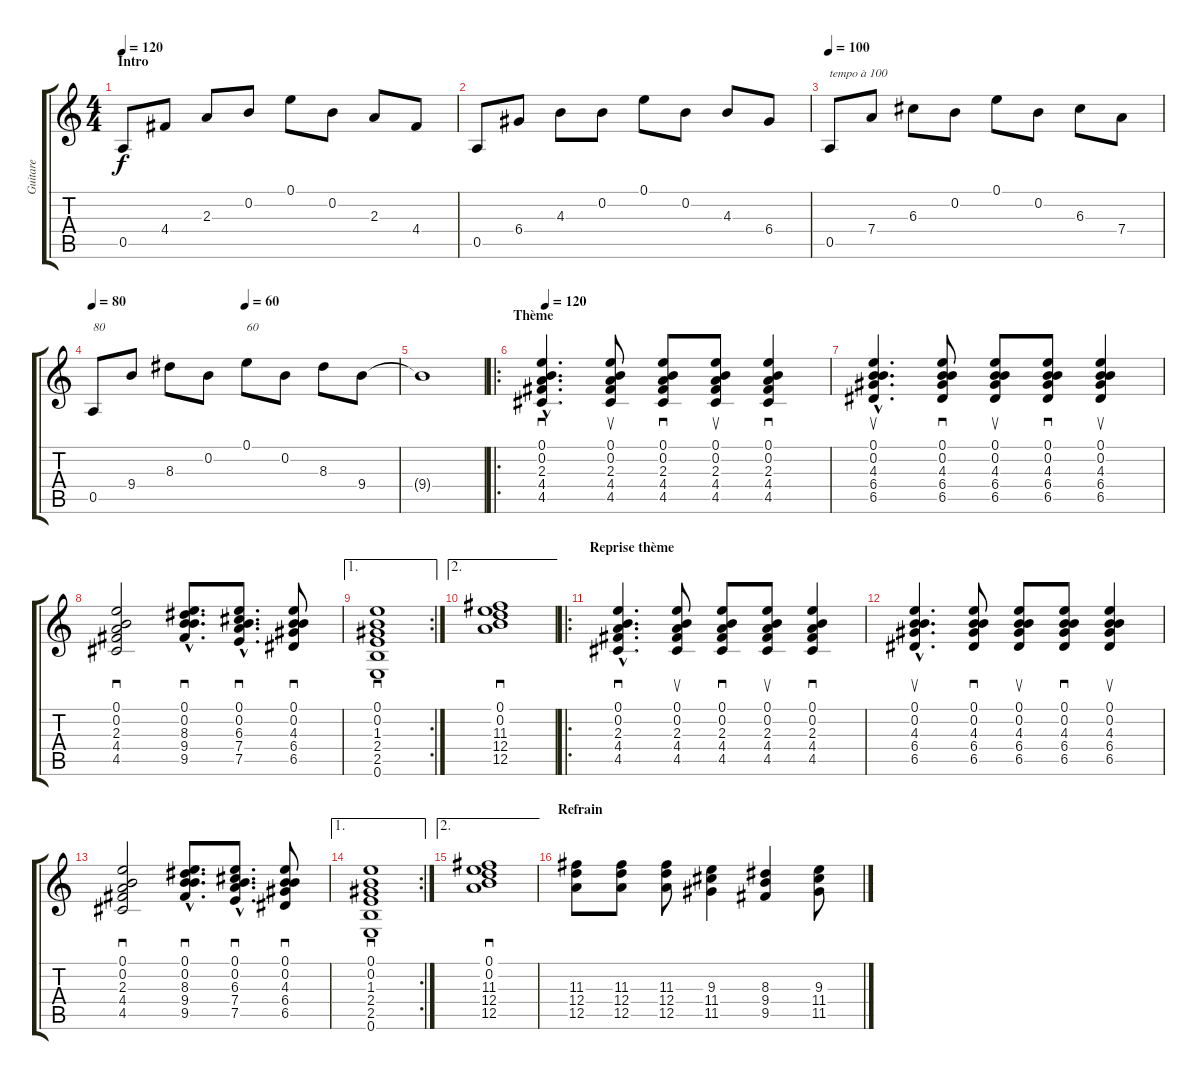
\track ("Guitare" "Guitare") {instrument acousticguitarsteel}
\staff {score tabs}
\tuning (E4 B3 G3 D3 A2 E2) {hide}
\ts (4 4)
\section ("" "Intro")
\tempo 120
\clef g2
\ks c
0.5.8{dy f instrument acousticguitarsteel} 4.4.8 2.3.8 0.2.8 0.1.8 0.2.8 2.3.8 4.4.8 |
0.5.8 6.4.8 4.3.8 0.2.8 0.1.8 0.2.8 4.3.8 6.4.8 |
\tempo 100
0.5.8{txt "tempo à 100"} 7.4.8 6.3.8 0.2.8 0.1.8 0.2.8 6.3.8 7.4.8 |
\tempo 80
\tempo (60 0.5)
0.5.8{txt "80"} 9.4.8 8.3.8 0.2.8 0.1.8{txt "60"} 0.2.8 8.3.8 9.4.8 |
9.4{t}.1 |
\ro
\section ("" "Thème")
\tempo 120
(0.1{hac} 0.2{hac} 2.3{hac} 4.4{hac} 4.5{hac}).4{d sd} (0.1 0.2 2.3 4.4 4.5).8{su} (0.1 0.2 2.3 4.4 4.5).8{sd} (0.1 0.2 2.3 4.4 4.5).8{su} (0.1 0.2 2.3 4.4 4.5).4{sd} |
(0.1{hac} 0.2{hac} 4.3{hac} 6.4{hac} 6.5{hac}).4{d su} (0.1 0.2 4.3 6.4 6.5).8{sd} (0.1 0.2 4.3 6.4 6.5).8{su} (0.1 0.2 4.3 6.4 6.5).8{sd} (0.1 0.2 4.3 6.4 6.5).4{su} |
(0.1 0.2 2.3 4.4 4.5).2{sd} (0.1{hac} 0.2{hac} 8.3{hac} 9.4{hac} 9.5{hac}).8{d sd} (0.1{hac} 0.2{hac} 6.3{hac} 7.4{hac} 7.5{hac}).8{d sd} (0.1 0.2 4.3 6.4 6.5).8{sd} |
\ae 1
\rc 2
(0.1 0.2 1.3 2.4 2.5 0.6).1{sd} |
\ae 2
(0.1 0.2 11.3 12.4 12.5).1{sd} |
\ro
\section ("" "Reprise thème")
(0.1{hac} 0.2{hac} 2.3{hac} 4.4{hac} 4.5{hac}).4{d sd} (0.1 0.2 2.3 4.4 4.5).8{su} (0.1 0.2 2.3 4.4 4.5).8{sd} (0.1 0.2 2.3 4.4 4.5).8{su} (0.1 0.2 2.3 4.4 4.5).4{sd} |
(0.1{hac} 0.2{hac} 4.3{hac} 6.4{hac} 6.5{hac}).4{d su} (0.1 0.2 4.3 6.4 6.5).8{sd} (0.1 0.2 4.3 6.4 6.5).8{su} (0.1 0.2 4.3 6.4 6.5).8{sd} (0.1 0.2 4.3 6.4 6.5).4{su} |
(0.1 0.2 2.3 4.4 4.5).2{sd} (0.1{hac} 0.2{hac} 8.3{hac} 9.4{hac} 9.5{hac}).8{d sd} (0.1{hac} 0.2{hac} 6.3{hac} 7.4{hac} 7.5{hac}).8{d sd} (0.1 0.2 4.3 6.4 6.5).8{sd} |
\ae 1
\rc 2
(0.1 0.2 1.3 2.4 2.5 0.6).1{sd} |
\ae 2
(0.1 0.2 11.3 12.4 12.5).1{sd} |
\section ("" "Refrain")
(11.3 12.4 12.5).8 (11.3 12.4 12.5).8 (11.3 12.4 12.5).8 (9.3 11.4 11.5).4 (8.3 9.4 9.5).4 (9.3 11.4 11.5).8
